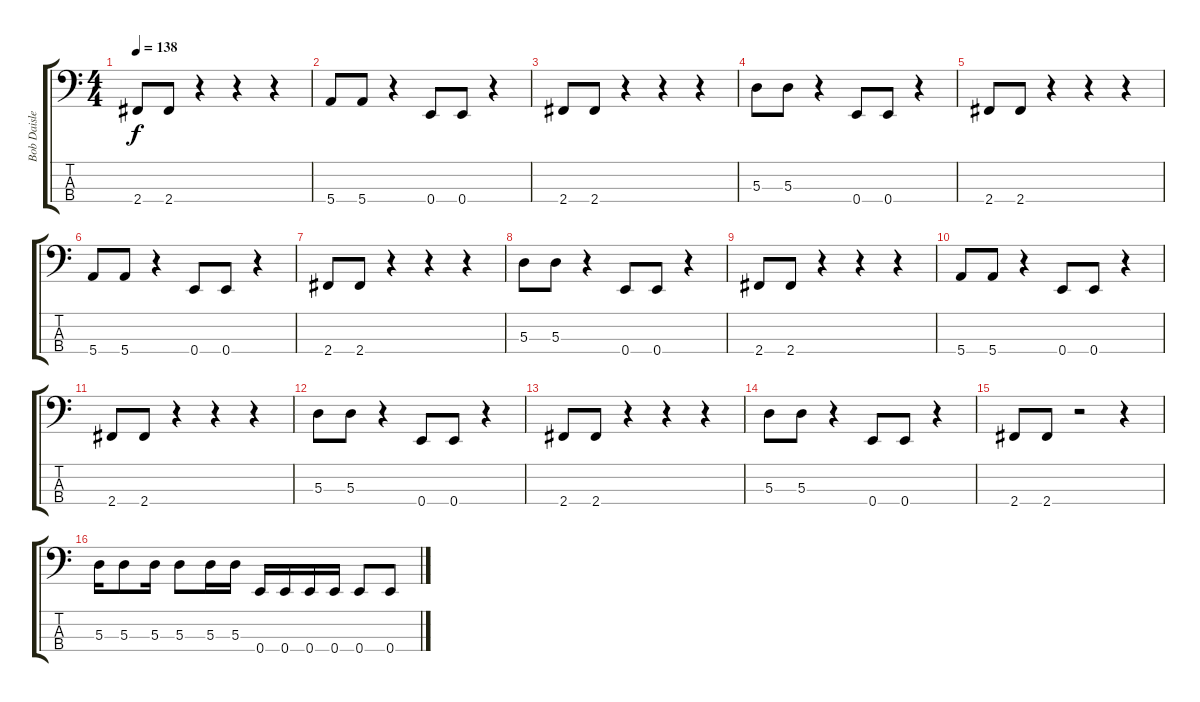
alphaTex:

\track ("Bob Daisley" "Bob Daisle") {instrument electricbasspick}
\staff {score tabs}
\tuning (G2 D2 A1 E1) {hide}
\ts (4 4)
\tempo 138
\clef f4
\ks c
2.4.8{dy f instrument electricbasspick} 2.4.8 r.4 r.4 r.4 |
5.4.8 5.4.8 r.4 0.4.8 0.4.8 r.4 |
2.4.8 2.4.8 r.4 r.4 r.4 |
5.3.8 5.3.8 r.4 0.4.8 0.4.8 r.4 |
2.4.8 2.4.8 r.4 r.4 r.4 |
5.4.8 5.4.8 r.4 0.4.8 0.4.8 r.4 |
2.4.8 2.4.8 r.4 r.4 r.4 |
5.3.8 5.3.8 r.4 0.4.8 0.4.8 r.4 |
2.4.8 2.4.8 r.4 r.4 r.4 |
5.4.8 5.4.8 r.4 0.4.8 0.4.8 r.4 |
2.4.8 2.4.8 r.4 r.4 r.4 |
5.3.8 5.3.8 r.4{txt ""} 0.4.8 0.4.8 r.4 |
2.4.8 2.4.8 r.4 r.4 r.4 |
5.3.8 5.3.8 r.4 0.4.8 0.4.8 r.4 |
2.4.8 2.4.8 r.2 r.4 |
5.3.16 5.3.8 5.3.16 5.3.8 5.3.16 5.3.16 0.4.16 0.4.16 0.4.16 0.4.16 0.4.8 0.4.8
